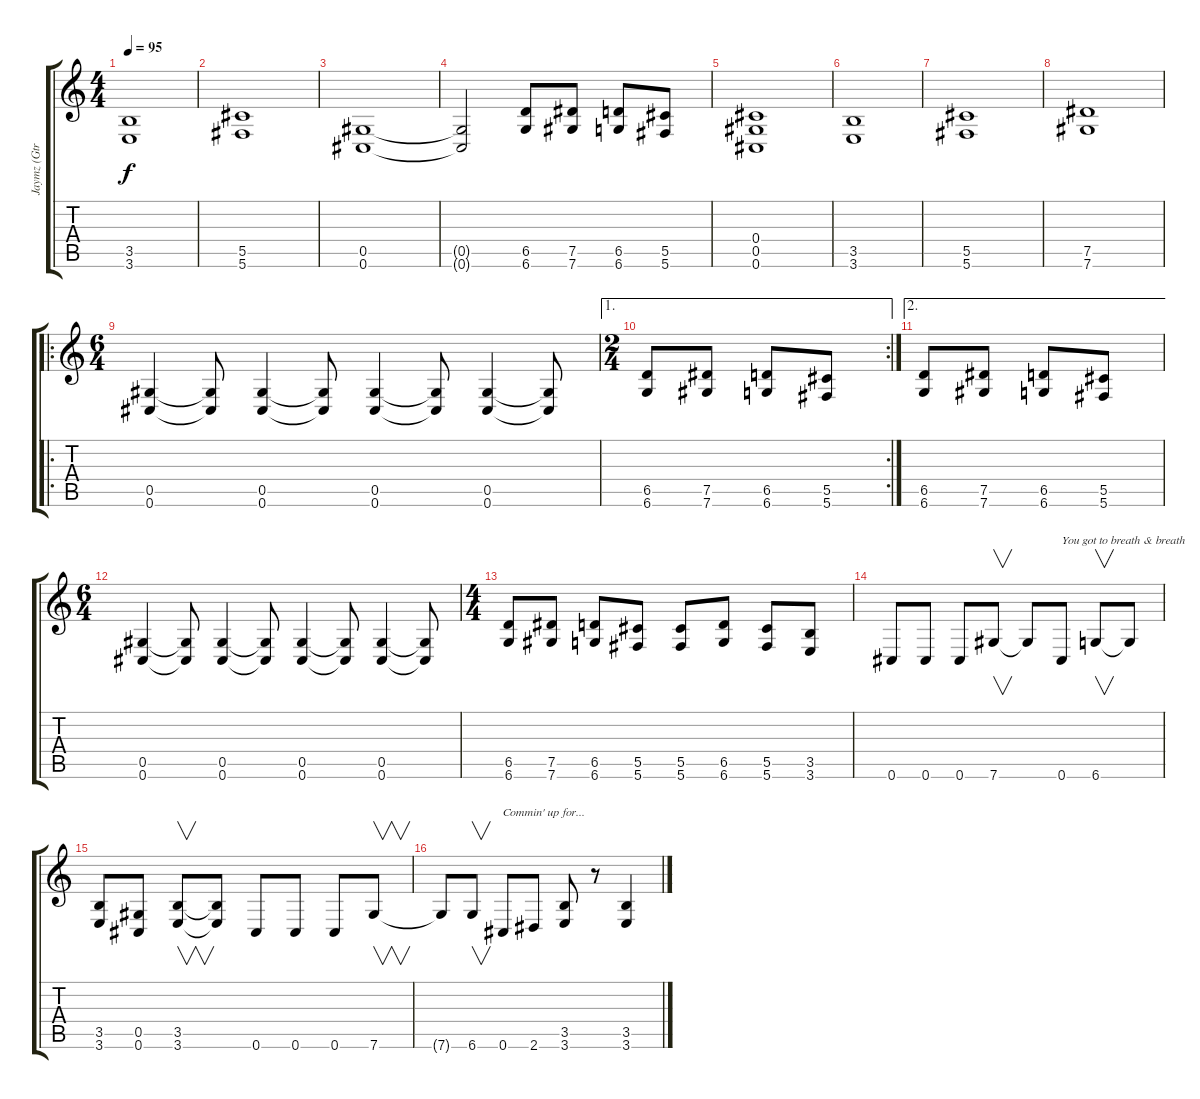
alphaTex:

\track ("Jaymz (Gtr)" "Jaymz (Gtr") {instrument overdrivenguitar}
\staff {score tabs}
\tuning (Eb4 Bb3 Gb3 Db3 Ab2 Db2) {hide}
\ts (4 4)
\tempo 95
\clef g2
\ks c
(3.5 3.6).1{dy f} |
(5.5 5.6).1 |
(0.5 0.6).1 |
(0.5{t} 0.6{t}).2 (6.5 6.6).8 (7.5 7.6).8 (6.5 6.6).8 (5.5 5.6).8 |
(0.4 0.5 0.6).1 |
(3.5 3.6).1 |
(5.5 5.6).1 |
(7.5 7.6).1 |
\ro
\ts (6 4)
(0.5 0.6).4 (0.5{t} 0.6{t}).8 (0.5 0.6).4 (0.5{t} 0.6{t}).8 (0.5 0.6).4 (0.5{t} 0.6{t}).8 (0.5 0.6).4 (0.5{t} 0.6{t}).8 |
\ae 1
\rc 2
\ts (2 4)
(6.5 6.6).8 (7.5 7.6).8 (6.5 6.6).8 (5.5 5.6).8 |
\ae 2
(6.5 6.6).8 (7.5 7.6).8 (6.5 6.6).8 (5.5 5.6).8 |
\ts (6 4)
(0.5 0.6).4 (0.5{t} 0.6{t}).8 (0.5 0.6).4 (0.5{t} 0.6{t}).8 (0.5 0.6).4 (0.5{t} 0.6{t}).8 (0.5 0.6).4 (0.5{t} 0.6{t}).8 |
\ts (4 4)
(6.5 6.6).8 (7.5 7.6).8 (6.5 6.6).8 (5.5 5.6).8 (5.5 5.6).8 (6.5 6.6).8 (5.5 5.6).8 (3.5 3.6).8 |
0.6.8 0.6.8 0.6.8 7.6.8{v} 7.6{t}.8 0.6.8{txt "You got to breath & breath"} 6.6.8{v} 6.6{t}.8 |
(3.5 3.6).8 (0.5 0.6).8 (3.5 3.6).8{v} (3.5{t} 3.6{t}).8 0.6.8 0.6.8 0.6.8 7.6.8{v} |
7.6{t}.8 6.6.8{v} 0.6.8{txt "Commin' up for..."} 2.6.8 (3.5 3.6).8 r.8 (3.5 3.6).4
